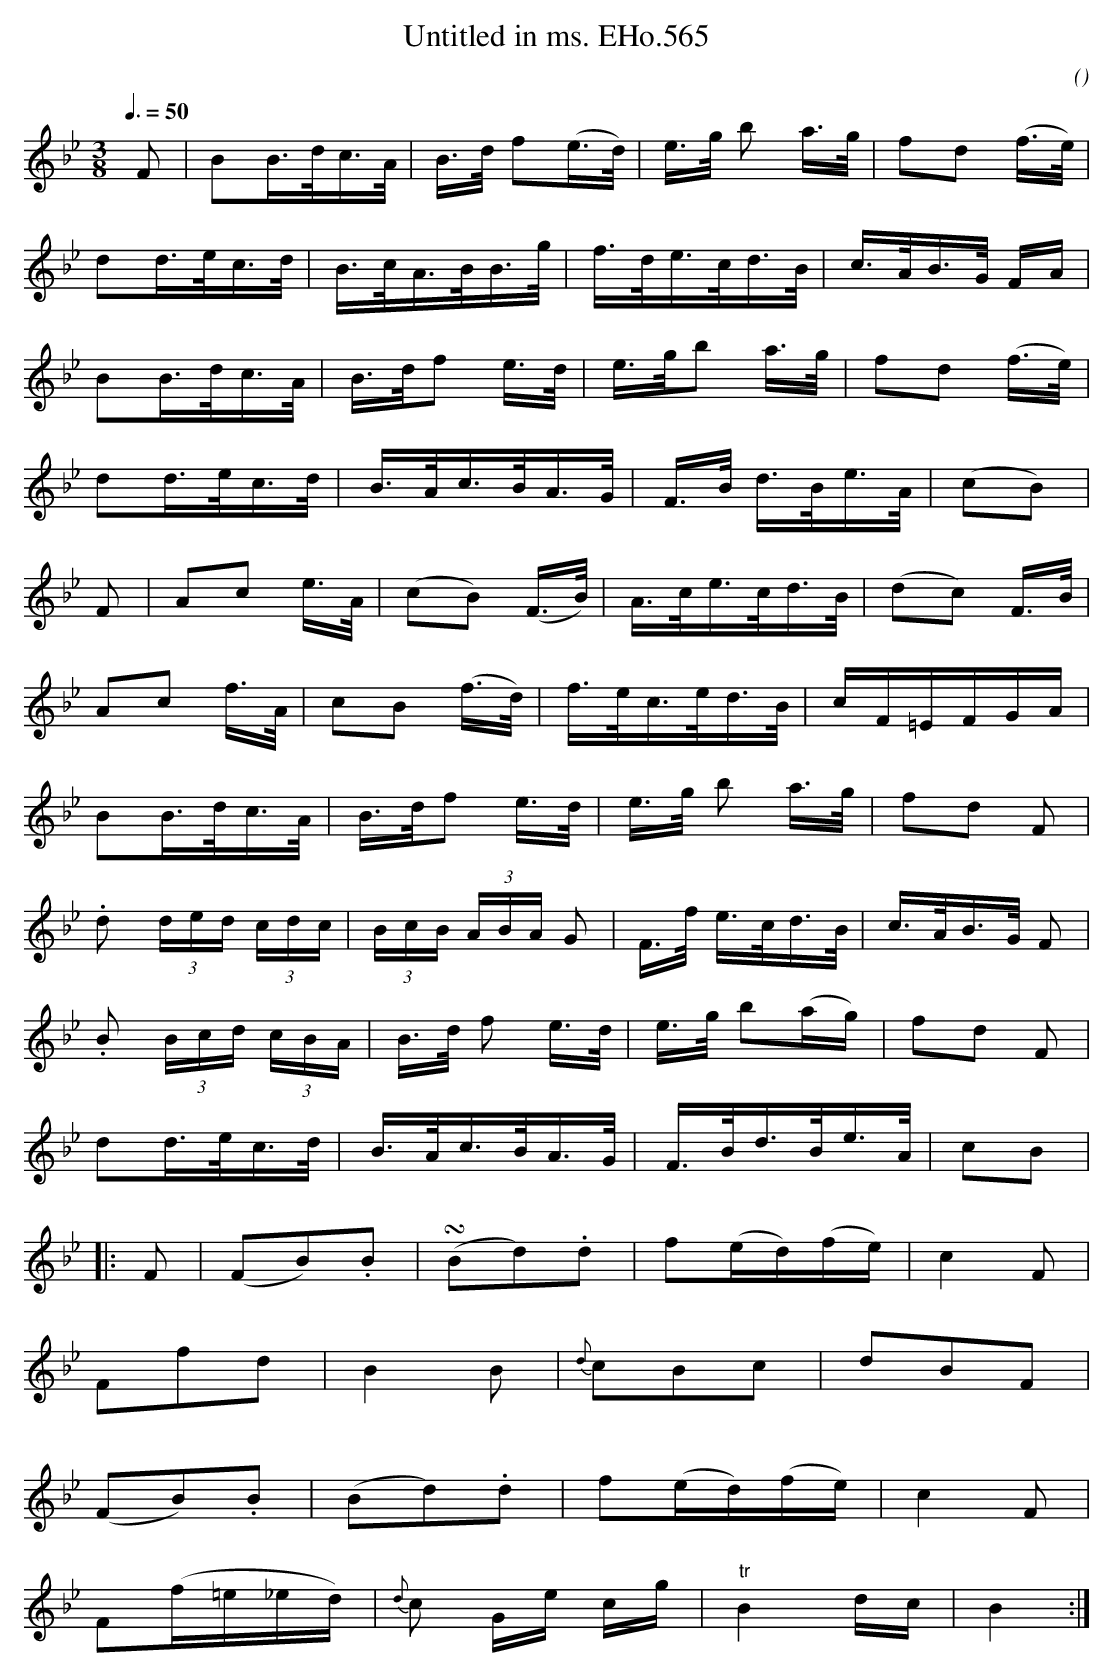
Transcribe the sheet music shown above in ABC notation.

X:1
T:Untitled in ms. EHo.565
M:3/8
L:1/16
Q:3/8=50
C:
O:
K:Bb
yF2  | B2B>dc>A | B>d f2(e>d) | e>g b2 a>g | f2d2 (f>e) |
d2d>ec>d | B>cA>BB>g | f>de>cd>B | c>AB>G FA |
B2B>dc>A | B>df2 e>d | e>gb2 a>g | f2d2 (f>e) |
d2d>ec>d | B>Ac>BA>G | F>B d>Be>A | (c2B2)|
F2 | A2c2 e>A | (c2B2) (F>B) | A>ce>cd>B | (d2c2) F>B |
A2c2 f>A | c2B2 (f>d) | f>ec>ed>B | cF=EFGA |
B2B>dc>A | B>df2 e>d | e>g b2 a>g | f2d2 F2 |
.d2 (3ded (3cdc  | (3BcB (3ABA G2 | F>f e>cd>B | c>AB>G F2 |
.B2 (3Bcd (3cBA | B>d f2 e>d | e>g b2(ag) | f2d2 F2 |
d2d>ec>d | B>Ac>BA>G | F>Bd>Be>A | c2B2|
|: F2 | (F2B2).B2 | (!turn!B2d2).d2 | f2(ed)(fe) | c4 F2 |
F2f2d2 | B4B2 | {d}c2B2c2 | d2B2F2 |
(F2B2).B2 | (B2d2).d2 | f2(ed)(fe) | c4F2 |
F2(f=e_ed) | {d}c2 Ge cg | "tr"B4 dc | B4 :|
